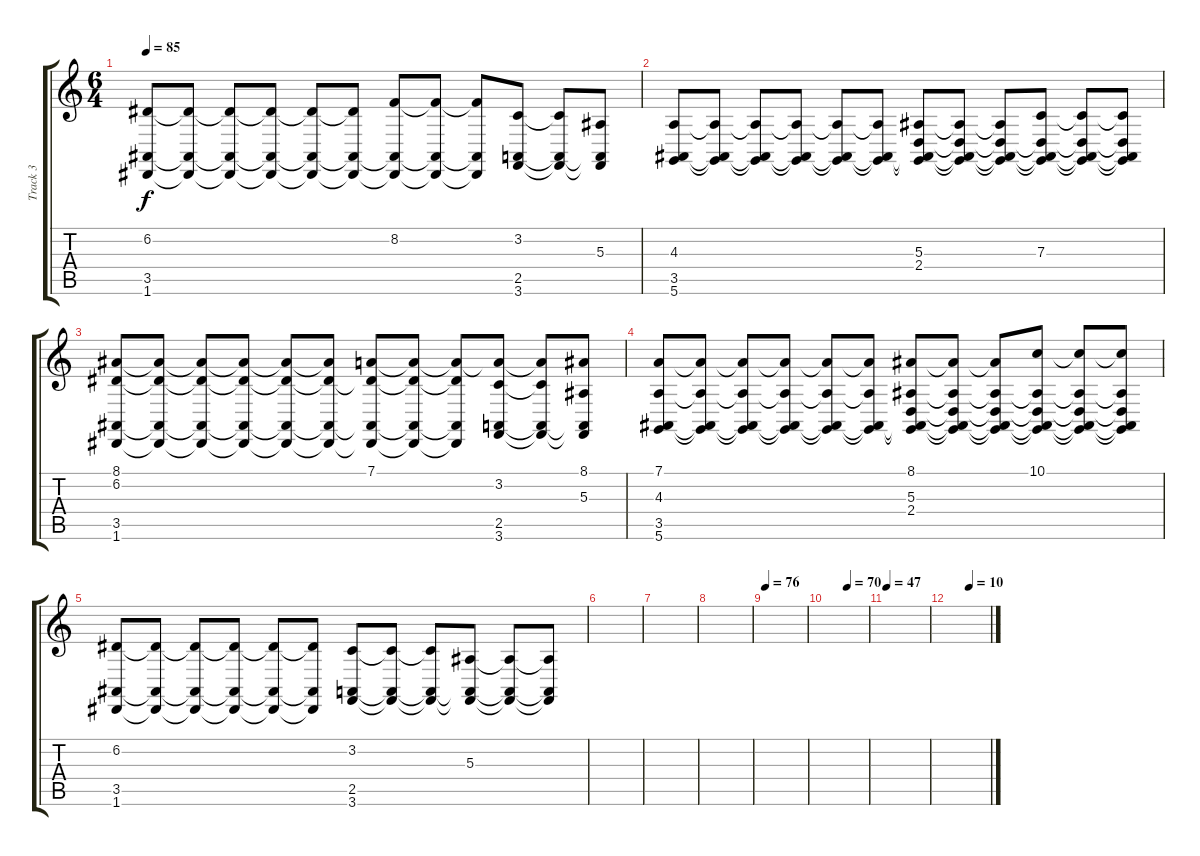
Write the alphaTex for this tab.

\track ("Track 3" "Track 3") {instrument stringensemble1}
\staff {score tabs}
\tuning (D4 A3 F3 C3 G2 D2) {hide}
\ts (6 4)
\tempo 85
\clef g2
\ks c
(6.2 3.5 1.6).8{dy f} (6.2{t} 3.5{t} 1.6{t}).8 (6.2{t} 3.5{t} 1.6{t}).8 (6.2{t} 3.5{t} 1.6{t}).8 (6.2{t} 3.5{t} 1.6{t}).8 (6.2{t} 3.5{t} 1.6{t}).8 (8.2 3.5{t} 1.6{t}).8 (8.2{t} 3.5{t} 1.6{t}).8 (8.2{t} 3.5{t} 1.6{t}).8 (3.2 2.5 3.6).8 (3.2{t} 2.5{t} 3.6{t}).8 (5.3 2.5{t} 3.6{t}).8 |
(4.3 3.5 5.6).8 (4.3{t} 3.5{t} 5.6{t}).8 (4.3{t} 3.5{t} 5.6{t}).8 (4.3{t} 3.5{t} 5.6{t}).8 (4.3{t} 3.5{t} 5.6{t}).8 (4.3{t} 3.5{t} 5.6{t}).8 (5.3 2.4 3.5{t} 5.6{t}).8 (5.3{t} 2.4{t} 3.5{t} 5.6{t}).8 (5.3{t} 2.4{t} 3.5{t} 5.6{t}).8 (7.3 2.4{t} 3.5{t} 5.6{t}).8 (7.3{t} 2.4{t} 3.5{t} 5.6{t}).8 (7.3{t} 2.4{t} 3.5{t} 5.6{t}).8 |
(8.1 6.2 3.5 1.6).8 (8.1{t} 6.2{t} 3.5{t} 1.6{t}).8 (8.1{t} 6.2{t} 3.5{t} 1.6{t}).8 (8.1{t} 6.2{t} 3.5{t} 1.6{t}).8 (8.1{t} 6.2{t} 3.5{t} 1.6{t}).8 (8.1{t} 6.2{t} 3.5{t} 1.6{t}).8 (7.1 6.2{t} 3.5{t} 1.6{t}).8 (7.1{t} 6.2{t} 3.5{t} 1.6{t}).8 (7.1{t} 6.2{t} 3.5{t} 1.6{t}).8 (7.1{t} 3.2 2.5 3.6).8 (7.1{t} 3.2{t} 2.5{t} 3.6{t}).8 (8.1 5.3 2.5{t} 3.6{t}).8 |
(7.1 4.3 3.5 5.6).8 (7.1{t} 4.3{t} 3.5{t} 5.6{t}).8 (7.1{t} 4.3{t} 3.5{t} 5.6{t}).8 (7.1{t} 4.3{t} 3.5{t} 5.6{t}).8 (7.1{t} 4.3{t} 3.5{t} 5.6{t}).8 (7.1{t} 4.3{t} 3.5{t} 5.6{t}).8 (8.1 5.3 2.4 3.5{t} 5.6{t}).8 (8.1{t} 5.3{t} 2.4{t} 3.5{t} 5.6{t}).8 (8.1{t} 5.3{t} 2.4{t} 3.5{t} 5.6{t}).8 (10.1 5.3{t} 2.4{t} 3.5{t} 5.6{t}).8 (10.1{t} 5.3{t} 2.4{t} 3.5{t} 5.6{t}).8 (10.1{t} 5.3{t} 2.4{t} 3.5{t} 5.6{t}).8 |
(6.2 3.5 1.6).8 (6.2{t} 3.5{t} 1.6{t}).8 (6.2{t} 3.5{t} 1.6{t}).8 (6.2{t} 3.5{t} 1.6{t}).8 (6.2{t} 3.5{t} 1.6{t}).8 (6.2{t} 3.5{t} 1.6{t}).8 (3.2 2.5 3.6).8 (3.2{t} 2.5{t} 3.6{t}).8 (3.2{t} 2.5{t} 3.6{t}).8 (5.3 2.5{t} 3.6{t}).8 (5.3{t} 2.5{t} 3.6{t}).8 (5.3{t} 2.5{t} 3.6{t}).8 |
|
|
|
\tempo 76
|
\tempo (70 0.5)
|
\tempo 47
|
\tempo (10 0.5)
